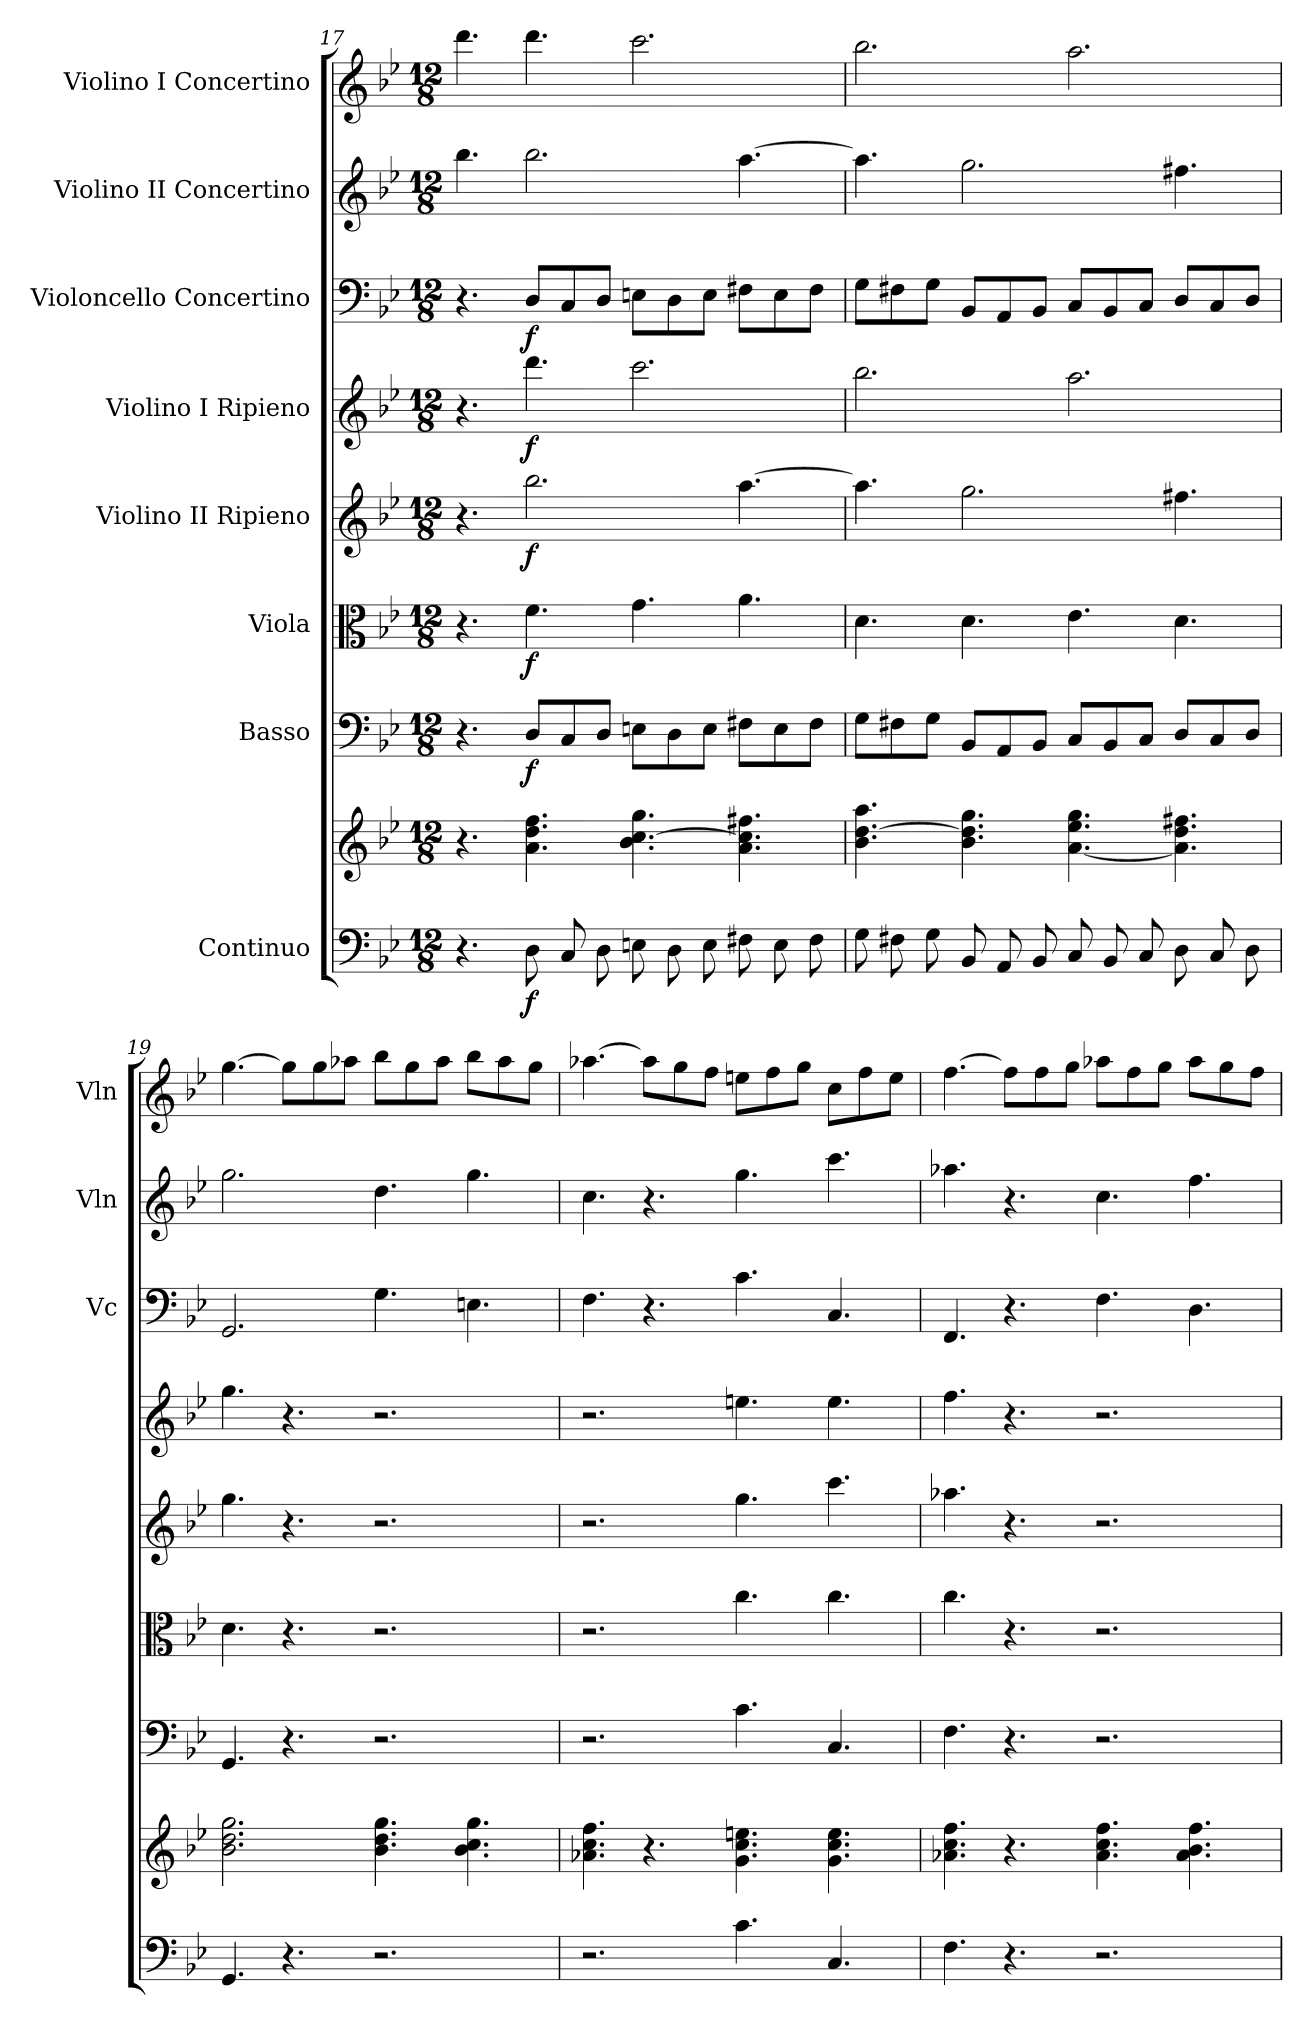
**kern	**kern	**dynam	**kern	**dynam	**kern	**dynam	**kern	**dynam	**kern	**dynam	**kern	**dynam	**kern	**kern
*part8	*part8	*part8	*part7	*part7	*part6	*part6	*part5	*part5	*part4	*part4	*part3	*part3	*part2	*part1
*staff9	*staff8	*staff8/9	*staff7	*staff7	*staff6	*staff6	*staff5	*staff5	*staff4	*staff4	*staff3	*staff3	*staff2	*staff1
*I"Continuo	*	*	*I"Basso	*	*I"Viola	*	*I"Violino II Ripieno	*	*I"Violino I Ripieno	*	*I"Violoncello Concertino	*	*I"Violino II Concertino	*I"Violino I Concertino
*	*	*	*	*	*	*	*	*	*	*	*I'Vc	*	*I'Vln	*I'Vln
*clefF4	*clefG2	*	*clefF4	*	*clefC3	*	*clefG2	*	*clefG2	*	*clefF4	*	*clefG2	*clefG2
*k[b-e-]	*k[b-e-]	*	*k[b-e-]	*	*k[b-e-]	*	*k[b-e-]	*	*k[b-e-]	*	*k[b-e-]	*	*k[b-e-]	*k[b-e-]
*M12/8	*M12/8	*	*M12/8	*	*M12/8	*	*M12/8	*	*M12/8	*	*M12/8	*	*M12/8	*M12/8
=17	=17	=17	=17	=17	=17	=17	=17	=17	=17	=17	=17	=17	=17	=17
4.r	4.r	.	4.r	.	4.r	.	4.r	.	4.r	.	4.r	.	4.bb-\	4.ddd\
!	!	!LO:DY:b=2	!	!LO:DY:b	!	!LO:DY:b	!	!LO:DY:b	!	!LO:DY:b	!	!LO:DY:b	!	!
8D\	4.a\ 4.dd\ 4.ff\	f	8D/L	f	4.f\	f	2.bb-\	f	4.ddd\	f	8D/L	f	2.bb-\	4.ddd\
8C/	.	.	8C/	.	.	.	.	.	.	.	8C/	.	.	.
8D\	.	.	8D/J	.	.	.	.	.	.	.	8D/J	.	.	.
8En\	4.b-\ [4.cc\ 4.gg\	.	8En\L	.	4.g\	.	.	.	2.ccc\	.	8En\L	.	.	2.ccc\
8D\	.	.	8D\	.	.	.	.	.	.	.	8D\	.	.	.
8E\	.	.	8E\J	.	.	.	.	.	.	.	8E\J	.	.	.
8F#X\	4.a\ 4.cc\] 4.ff#X\	.	8F#X\L	.	4.a\	.	[4.aa\	.	.	.	8F#X\L	.	[4.aa\	.
8E\	.	.	8E\	.	.	.	.	.	.	.	8E\	.	.	.
8F#\	.	.	8F#\J	.	.	.	.	.	.	.	8F#\J	.	.	.
=18	=18	=18	=18	=18	=18	=18	=18	=18	=18	=18	=18	=18	=18	=18
8G\	4.b-\ [4.dd\ 4.aa\	.	8G\L	.	4.d\	.	4.aa\]	.	2.bb-\	.	8G\L	.	4.aa\]	2.bb-\
8F#X\	.	.	8F#X\	.	.	.	.	.	.	.	8F#X\	.	.	.
8G\	.	.	8G\J	.	.	.	.	.	.	.	8G\J	.	.	.
8BB-/	4.b-\ 4.dd\] 4.gg\	.	8BB-/L	.	4.d\	.	2.gg\	.	.	.	8BB-/L	.	2.gg\	.
8AA/	.	.	8AA/	.	.	.	.	.	.	.	8AA/	.	.	.
8BB-/	.	.	8BB-/J	.	.	.	.	.	.	.	8BB-/J	.	.	.
8C/	[4.a\ 4.ee-\ 4.gg\	.	8C/L	.	4.e-\	.	.	.	2.aa\	.	8C/L	.	.	2.aa\
8BB-/	.	.	8BB-/	.	.	.	.	.	.	.	8BB-/	.	.	.
8C/	.	.	8C/J	.	.	.	.	.	.	.	8C/J	.	.	.
8D\	4.a\] 4.dd\ 4.ff#X\	.	8D/L	.	4.d\	.	4.ff#X\	.	.	.	8D/L	.	4.ff#X\	.
8C/	.	.	8C/	.	.	.	.	.	.	.	8C/	.	.	.
8D\	.	.	8D/J	.	.	.	.	.	.	.	8D/J	.	.	.
!!LO:LB:g=z
=19	=19	=19	=19	=19	=19	=19	=19	=19	=19	=19	=19	=19	=19	=19
4.GG/	2.b-\ 2.dd\ 2.gg\	.	4.GG/	.	4.d\	.	4.gg\	.	4.gg\	.	2.GG/	.	2.gg\	[4.gg\
4.r	.	.	4.r	.	4.r	.	4.r	.	4.r	.	.	.	.	8gg\L]
.	.	.	.	.	.	.	.	.	.	.	.	.	.	8gg\
.	.	.	.	.	.	.	.	.	.	.	.	.	.	8aa-X\J
2.r	4.b-\ 4.dd\ 4.gg\	.	2.r	.	2.r	.	2.r	.	2.r	.	4.G\	.	4.dd\	8bb-\L
.	.	.	.	.	.	.	.	.	.	.	.	.	.	8gg\
.	.	.	.	.	.	.	.	.	.	.	.	.	.	8aa-\J
.	4.b-\ 4.cc\ 4.gg\	.	.	.	.	.	.	.	.	.	4.En\	.	4.gg\	8bb-\L
.	.	.	.	.	.	.	.	.	.	.	.	.	.	8aa-\
.	.	.	.	.	.	.	.	.	.	.	.	.	.	8gg\J
=20	=20	=20	=20	=20	=20	=20	=20	=20	=20	=20	=20	=20	=20	=20
2.r	4.a-X\ 4.cc\ 4.ff\	.	2.r	.	2.r	.	2.r	.	2.r	.	4.F\	.	4.cc\	[4.aa-X\
.	4.r	.	.	.	.	.	.	.	.	.	4.r	.	4.r	8aa-\L]
.	.	.	.	.	.	.	.	.	.	.	.	.	.	8gg\
.	.	.	.	.	.	.	.	.	.	.	.	.	.	8ff\J
4.c\	4.g\ 4.cc\ 4.een\	.	4.c\	.	4.cc\	.	4.gg\	.	4.een\	.	4.c\	.	4.gg\	8een\L
.	.	.	.	.	.	.	.	.	.	.	.	.	.	8ff\
.	.	.	.	.	.	.	.	.	.	.	.	.	.	8gg\J
4.C/	4.g\ 4.cc\ 4.ee\	.	4.C/	.	4.cc\	.	4.ccc\	.	4.ee\	.	4.C/	.	4.ccc\	8cc\L
.	.	.	.	.	.	.	.	.	.	.	.	.	.	8ff\
.	.	.	.	.	.	.	.	.	.	.	.	.	.	8ee\J
=21	=21	=21	=21	=21	=21	=21	=21	=21	=21	=21	=21	=21	=21	=21
4.F\	4.a-X\ 4.cc\ 4.ff\	.	4.F\	.	4.cc\	.	4.aa-X\	.	4.ff\	.	4.FF/	.	4.aa-X\	[4.ff\
4.r	4.r	.	4.r	.	4.r	.	4.r	.	4.r	.	4.r	.	4.r	8ff\L]
.	.	.	.	.	.	.	.	.	.	.	.	.	.	8ff\
.	.	.	.	.	.	.	.	.	.	.	.	.	.	8gg\J
2.r	4.a-\ 4.cc\ 4.ff\	.	2.r	.	2.r	.	2.r	.	2.r	.	4.F\	.	4.cc\	8aa-X\L
.	.	.	.	.	.	.	.	.	.	.	.	.	.	8ff\
.	.	.	.	.	.	.	.	.	.	.	.	.	.	8gg\J
.	4.a-\ 4.b-\ 4.ff\	.	.	.	.	.	.	.	.	.	4.D\	.	4.ff\	8aa-\L
.	.	.	.	.	.	.	.	.	.	.	.	.	.	8gg\
.	.	.	.	.	.	.	.	.	.	.	.	.	.	8ff\J
=	=	=	=	=	=	=	=	=	=	=	=	=	=	=
*-	*-	*-	*-	*-	*-	*-	*-	*-	*-	*-	*-	*-	*-	*-
